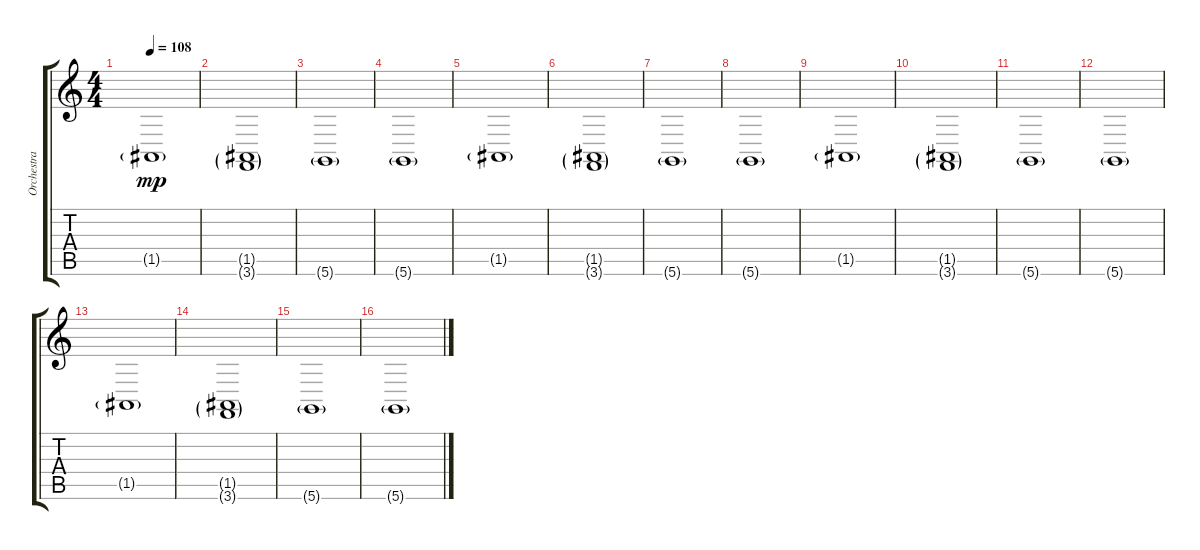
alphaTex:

\track ("Orchestra" "Orchestra") {instrument tremolostrings}
\staff {score tabs}
\tuning (E4 B3 G3 D3 A2 D2) {hide}
\ts (4 4)
\tempo 108
\clef g2
\ks c
1.5{g}.1{dy mp} |
(1.5{g} 3.6{g}).1 |
5.6{g}.1 |
5.6{g}.1 |
1.5{g}.1 |
(1.5{g} 3.6{g}).1 |
5.6{g}.1 |
5.6{g}.1{instrument drawbarorgan} |
1.5{g}.1 |
(1.5{g} 3.6{g}).1 |
5.6{g}.1 |
5.6{g}.1 |
1.5{g}.1 |
(1.5{g} 3.6{g}).1 |
5.6{g}.1 |
5.6{g}.1
